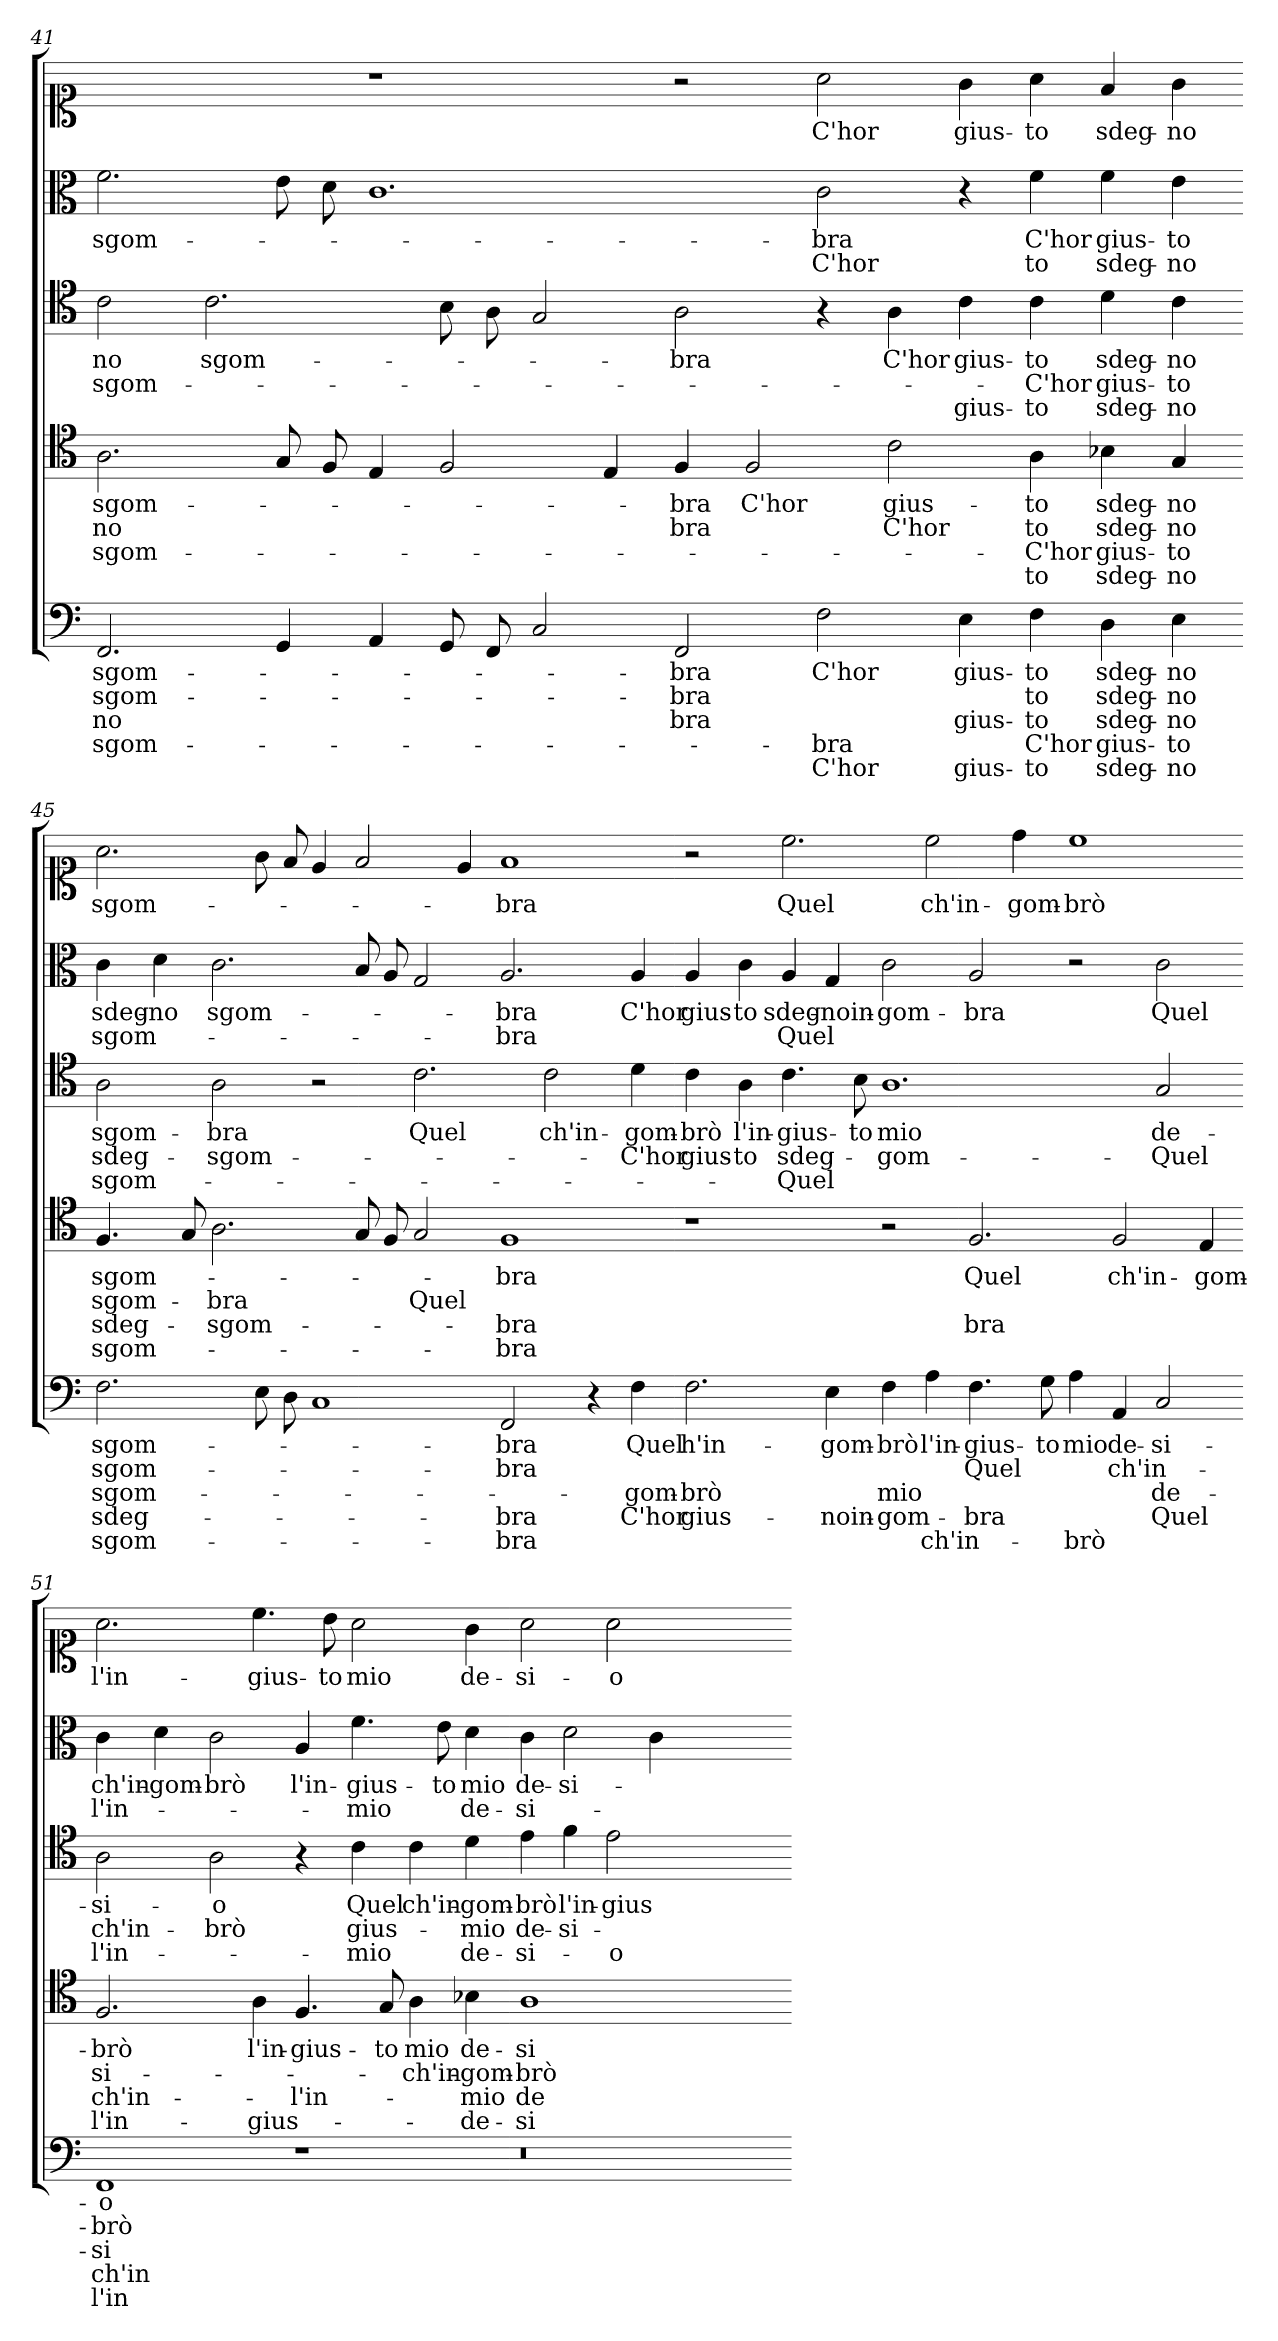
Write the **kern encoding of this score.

**kern	**text	**text	**text	**text	**text	**kern	**text	**text	**text	**text	**kern	**text	**text	**text	**kern	**text	**text	**kern	**text
*part5	*part5	*part5	*part5	*part5	*part5	*part4	*part4	*part4	*part4	*part4	*part3	*part3	*part3	*part3	*part2	*part2	*part2	*part1	*part1
*staff5	*staff5	*staff5	*staff5	*staff5	*staff5	*staff4	*staff4	*staff4	*staff4	*staff4	*staff3	*staff3	*staff3	*staff3	*staff2	*staff2	*staff2	*staff1	*staff1
*clefF4	*	*	*	*	*	*clefC4	*	*	*	*	*clefC4	*	*	*	*clefC3	*	*	*clefC1	*
*k[]	*	*	*	*	*	*k[]	*	*	*	*	*k[]	*	*	*	*k[]	*	*	*k[]	*
=41	=41	=41	=41	=41	=41	=41	=41	=41	=41	=41	=41	=41	=41	=41	=41	=41	=41	=41	=41
2.FF	sgom-	sgom-	no	sgom-	.	2.A	sgom-	no	sgom-	.	2c	no	sgom-	.	2.f	sgom-	.	1ryy	.
.	.	.	.	.	.	.	.	.	.	.	2.c	sgom-	.	.	.	.	.	.	.
4GG	.	.	.	.	.	8G	.	.	.	.	.	.	.	.	8e	.	.	.	.
.	.	.	.	.	.	8F	.	.	.	.	.	.	.	.	8d	.	.	.	.
4AA	.	.	.	.	.	4E	.	.	.	.	.	.	.	.	1.c	.	.	1r	.
8GG	.	.	.	.	.	2F	.	.	.	.	8B	.	.	.	.	.	.	.	.
8FF	.	.	.	.	.	.	.	.	.	.	8A\	.	.	.	.	.	.	.	.
2C	.	.	.	.	.	.	.	.	.	.	2G	.	.	.	.	.	.	.	.
.	.	.	.	.	.	4E	.	.	.	.	.	.	.	.	.	.	.	.	.
2FF	bra	bra	bra	.	.	4F	bra	bra	.	.	2A	bra	.	.	.	.	.	2r	.
.	.	.	.	.	.	2F	C'hor	.	.	.	.	.	.	.	.	.	.	.	.
2F	C'hor	.	.	bra	C'hor	.	.	.	.	.	4r	.	.	.	2c	bra	C'hor	2a	C'hor
.	.	.	.	.	.	2c	gius-	C'hor	.	.	4A	C'hor	.	.	.	.	.	.	.
4E	gius-	.	gius-	.	gius-	.	.	.	.	.	4c	gius-	.	gius-	4r	.	.	4g	gius-
4F	to	to	to	C'hor	to	4A	to	to	C'hor	to	4c	to	C'hor	to	4f	C'hor	to	4a	to
4D	sdeg-	sdeg-	sdeg-	gius-	sdeg-	4B-X	sdeg-	sdeg-	gius-	sdeg-	4d	sdeg-	gius-	sdeg-	4f	gius-	sdeg-	4f	sdeg-
4E	no	no	no	to	no	4G	no	no	to	no	4c	no	to	no	4e	to	no	4g	no
=45-	=45-	=45-	=45-	=45-	=45-	=45-	=45-	=45-	=45-	=45-	=45-	=45-	=45-	=45-	=45-	=45-	=45-	=45-	=45-
2.F	sgom-	sgom-	sgom-	sdeg-	sgom-	4.F	sgom-	sgom-	sdeg-	sgom-	2A	sgom-	sdeg-	sgom-	4c	sdeg-	sgom-	2.a	sgom-
.	.	.	.	.	.	.	.	.	.	.	.	.	.	.	4d	no	.	.	.
.	.	.	.	.	.	8G	.	.	.	.	.	.	.	.	.	.	.	.	.
.	.	.	.	.	.	2.A	.	bra	sgom-	.	2A	bra	sgom-	.	2.c	sgom-	.	.	.
8E	.	.	.	.	.	.	.	.	.	.	.	.	.	.	.	.	.	8g	.
8D\	.	.	.	.	.	.	.	.	.	.	.	.	.	.	.	.	.	8f	.
1C	.	.	.	.	.	.	.	.	.	.	2r	.	.	.	.	.	.	4e	.
.	.	.	.	.	.	8G	.	.	.	.	.	.	.	.	8B	.	.	2f	.
.	.	.	.	.	.	8F	.	.	.	.	.	.	.	.	8A	.	.	.	.
.	.	.	.	.	.	2G	.	Quel	.	.	2.c	Quel	.	.	2G	.	.	.	.
.	.	.	.	.	.	.	.	.	.	.	.	.	.	.	.	.	.	4e	.
2FF	bra	bra	.	bra	bra	1F	bra	.	bra	bra	.	.	.	.	2.A	bra	bra	1f	bra
.	.	.	.	.	.	.	.	.	.	.	2c	ch'in-	.	.	.	.	.	.	.
4r	.	.	.	.	.	.	.	.	.	.	.	.	.	.	.	.	.	.	.
4F	Quel	.	gom-	C'hor	.	.	.	.	.	.	4d	gom-	C'hor	.	4A	C'hor	.	.	.
=48-	=48-	=48-	=48-	=48-	=48-	=48-	=48-	=48-	=48-	=48-	=48-	=48-	=48-	=48-	=48-	=48-	=48-	=48-	=48-
2.F	h'in-	.	brò	gius-	.	1r	.	.	.	.	4c	brò	gius-	.	4A	gius-	.	2r	.
.	.	.	.	.	.	.	.	.	.	.	4A	l'in-	to	.	4c	to	.	.	.
.	.	.	.	.	.	.	.	.	.	.	4.c	gius-	sdeg-	Quel	4A	sdeg-	Quel	2.cc	Quel
4E	gom-	.	.	noin-	.	.	.	.	.	.	.	.	.	.	4G	noin-	.	.	.
.	.	.	.	.	.	.	.	.	.	.	8B	to	.	.	.	.	.	.	.
4F	brò	.	mio	gom-	.	2r	.	.	.	.	1.A	mio	gom-	.	2c	gom-	.	.	.
4A	l'in-	.	.	.	ch'in-	.	.	.	.	.	.	.	.	.	.	.	.	2cc	ch'in-
4.F	gius-	Quel	.	bra	.	2.F	Quel	.	bra	.	.	.	.	.	2A	bra	.	.	.
.	.	.	.	.	.	.	.	.	.	.	.	.	.	.	.	.	.	4dd	gom-
8G	to	.	.	.	.	.	.	.	.	.	.	.	.	.	.	.	.	.	.
4A	mio	.	.	.	brò	.	.	.	.	.	.	.	.	.	2r	.	.	1cc	brò
4AA	de-	ch'in-	.	.	.	2F	ch'in-	.	.	.	.	.	.	.	.	.	.	.	.
2C	si-	.	de-	Quel	.	.	.	.	.	.	2G	de-	Quel	.	2c	Quel	.	.	.
.	.	.	.	.	.	4E	gom-	.	.	.	.	.	.	.	.	.	.	.	.
=51-	=51-	=51-	=51-	=51-	=51-	=51-	=51-	=51-	=51-	=51-	=51-	=51-	=51-	=51-	=51-	=51-	=51-	=51-	=51-
1FF	o	brò	si-	ch'in-	l'in-	2.F	brò	si-	ch'in-	l'in-	2A	si-	ch'in-	l'in-	4c	ch'in-	l'in-	2.a	l'in-
.	.	.	.	.	.	.	.	.	.	.	.	.	.	.	4d	gom-	.	.	.
.	.	.	.	.	.	.	.	.	.	.	2A	o	brò	.	2c	brò	.	.	.
.	.	.	.	.	.	4A	l'in-	.	.	gius-	.	.	.	.	.	.	.	4.cc	gius-
1r	.	.	.	.	.	4.F	gius-	.	l'in-	.	4r	.	.	.	4A	l'in-	.	.	.
.	.	.	.	.	.	.	.	.	.	.	.	.	.	.	.	.	.	8b	to
.	.	.	.	.	.	.	.	.	.	.	4c	Quel	gius-	mio	4.f	gius-	mio	2a	mio
.	.	.	.	.	.	8G	to	.	.	.	.	.	.	.	.	.	.	.	.
.	.	.	.	.	.	4A	mio	ch'in-	.	.	4c	ch'in-	.	.	.	.	.	.	.
.	.	.	.	.	.	.	.	.	.	.	.	.	.	.	8e	to	.	.	.
.	.	.	.	.	.	4B-X	de-	gom-	mio	de-	4d	gom-	mio	de-	4d	mio	de-	4g	de-
=53-	=53-	=53-	=53-	=53-	=53-	=53-	=53-	=53-	=53-	=53-	=53-	=53-	=53-	=53-	=53-	=53-	=53-	=53-	=53-
0r	.	.	.	.	.	1A	si-	brò	de-	si-	4e	brò	de-	si-	4c	de-	si-	2a	si-
.	.	.	.	.	.	.	.	.	.	.	4f	l'in-	si-	.	2d	si-	.	.	.
.	.	.	.	.	.	.	.	.	.	.	2e	gius-	.	o	.	.	.	2a	o
.	.	.	.	.	.	.	.	.	.	.	.	.	.	.	4c	.	.	.	.
.	.	.	.	.	.	1ryy	.	.	.	.	1ryy	.	.	.	1ryy	.	.	1ryy	.
=-	=-	=-	=-	=-	=-	=-	=-	=-	=-	=-	=-	=-	=-	=-	=-	=-	=-	=-	=-
*-	*-	*-	*-	*-	*-	*-	*-	*-	*-	*-	*-	*-	*-	*-	*-	*-	*-	*-	*-
